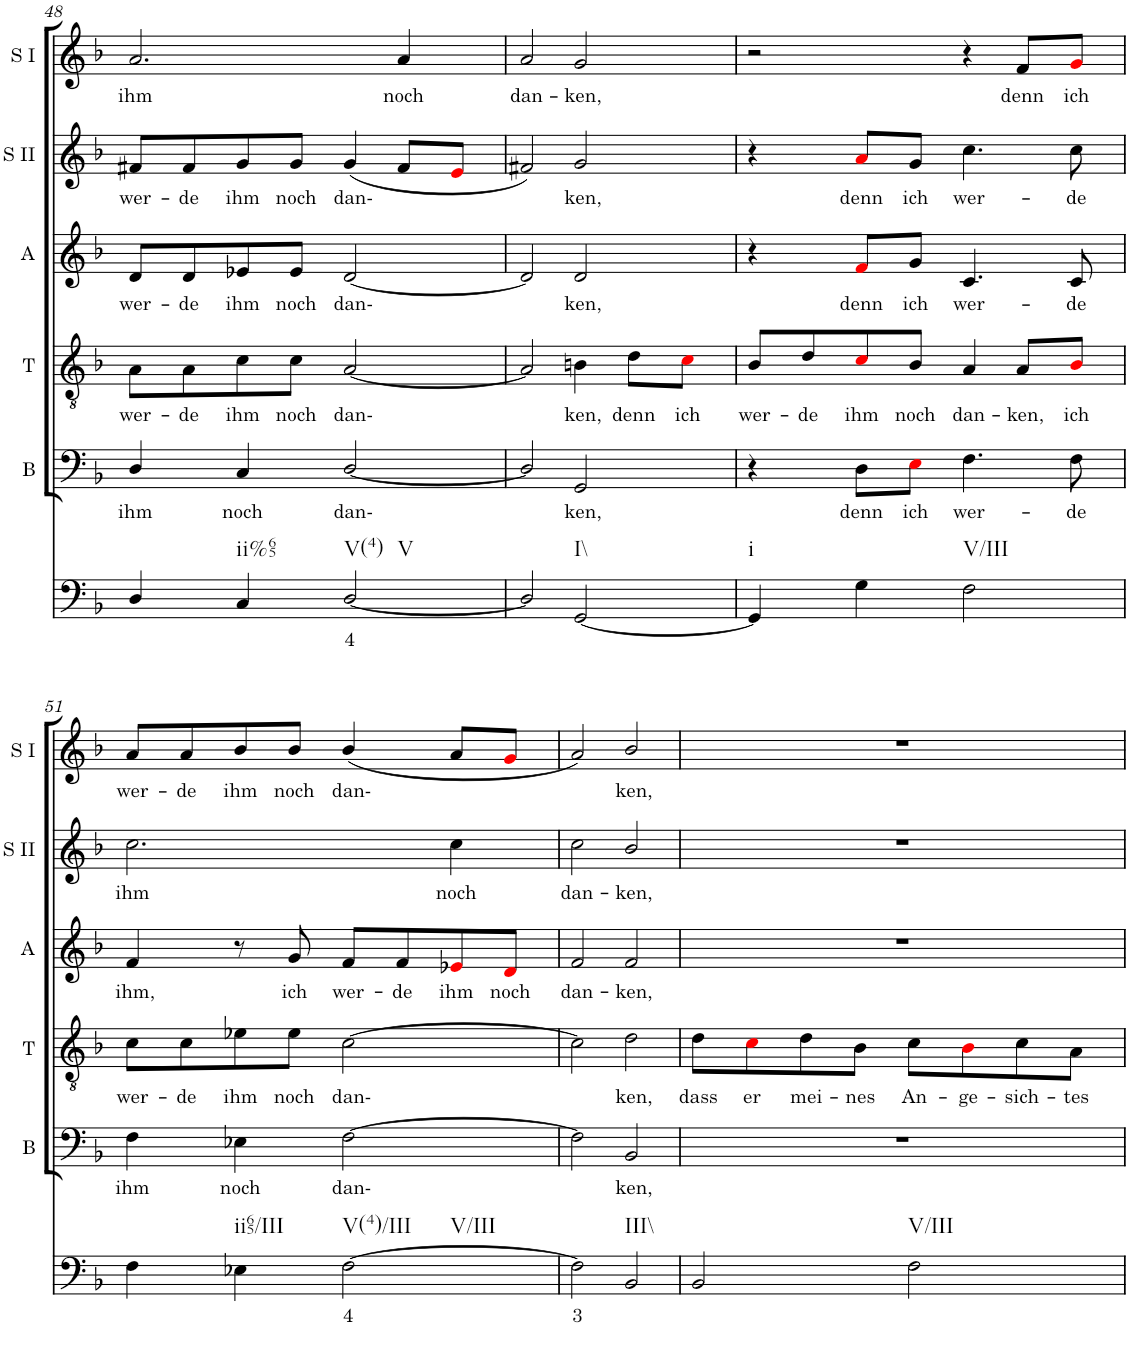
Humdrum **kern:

**kern	**text	**kern	**text	**kern	**text	**kern	**text	**kern	**text	**kern	**text
*part6	*part6	*part5	*part5	*part4	*part4	*part3	*part3	*part2	*part2	*part1	*part1
*staff6	*staff6	*staff5	*staff5	*staff4	*staff4	*staff3	*staff3	*staff2	*staff2	*staff1	*staff1
*I"Continuo	*	*I"Bass	*	*I"Tenor	*	*I"Alto	*	*I"Soprano II	*	*I"Soprano I	*
*	*	*I'B	*	*I'T	*	*I'A	*	*I'S II	*	*I'S I	*
!!LO:PB:g=z
*clefF4	*	*clefF4	*	*clefGv2	*	*clefG2	*	*clefG2	*	*clefG2	*
*k[b-]	*	*k[b-]	*	*k[b-]	*	*k[b-]	*	*k[b-]	*	*k[b-]	*
*M4/4	*	*M4/4	*	*M4/4	*	*M4/4	*	*M4/4	*	*M4/4	*
=48	=48	=48	=48	=48	=48	=48	=48	=48	=48	=48	=48
!	!	!	!LO:LY:b	!	!LO:LY:b	!	!LO:LY:b	!	!LO:LY:b	!	!LO:LY:b
4D/	.	4D/	ihm	8A\L	wer-	8d/L	wer-	8f#X/L	wer-	2.a/	ihm
!	!	!	!	!	!LO:LY:b	!	!LO:LY:b	!	!LO:LY:b	!	!
.	.	.	.	8A\	de	8d/	de	8f#/	de	.	.
!LO:TX:b:t=ii%65	!	!	!	!	!	!	!	!	!	!	!
!	!	!	!LO:LY:b	!	!LO:LY:b	!	!LO:LY:b	!	!LO:LY:b	!	!
4C/	.	4C/	noch	8c\	ihm	8e-X/	ihm	8g/	ihm	.	.
!	!	!	!	!	!LO:LY:b	!	!LO:LY:b	!	!LO:LY:b	!	!
.	.	.	.	8c\J	noch	8e-/J	noch	8g/J	noch	.	.
!LO:TX:b:t=V(4)	!	!	!	!	!	!	!	!	!	!	!
!LO:TX:b:t=V	!	!	!	!	!	!	!	!	!	!	!
!	!LO:LY:b	!	!LO:LY:b	!	!LO:LY:b	!	!LO:LY:b	!	!LO:LY:b	!	!
[2D/	4	[2D/	dan-	[2A/	dan-	[2d/	dan-	(4g/	dan-	.	.
!	!	!	!	!	!	!	!	!	!	!	!LO:LY:b
.	.	.	.	.	.	.	.	8f#/L	.	4a/	noch
.	.	.	.	.	.	.	.	8ei/J	.	.	.
=49	=49	=49	=49	=49	=49	=49	=49	=49	=49	=49	=49
!	!	!	!	!	!	!	!	!	!	!	!LO:LY:b
2D/]	.	2D/]	.	2A/]	.	2d/]	.	2f#X/)	.	2a/	dan-
!LO:TX:b:t=I\\	!	!	!	!	!	!	!	!	!	!	!
!	!	!	!LO:LY:b	!	!LO:LY:b	!	!LO:LY:b	!	!LO:LY:b	!	!LO:LY:b
[2GG/	.	2GG/	ken,	4Bn\	ken,	2d/	ken,	2g/	ken,	2g/	ken,
!	!	!	!	!	!LO:LY:b	!	!	!	!	!	!
.	.	.	.	8d\L	denn	.	.	.	.	.	.
!	!	!	!	!	!LO:LY:b	!	!	!	!	!	!
.	.	.	.	8ci\J	ich	.	.	.	.	.	.
=50	=50	=50	=50	=50	=50	=50	=50	=50	=50	=50	=50
!LO:TX:b:t=i	!	!	!	!	!	!	!	!	!	!	!
!	!	!	!	!	!LO:LY:b	!	!	!	!	!	!
4GG/]	.	4r	.	8B-/L	wer-	4r	.	4r	.	2r	.
!	!	!	!	!	!LO:LY:b	!	!	!	!	!	!
.	.	.	.	8d/	de	.	.	.	.	.	.
!	!	!	!LO:LY:b	!	!LO:LY:b	!	!LO:LY:b	!	!LO:LY:b	!	!
4G\	.	8D\L	denn	8ci/	ihm	8fi/L	denn	8ai/L	denn	.	.
!	!	!	!LO:LY:b	!	!LO:LY:b	!	!LO:LY:b	!	!LO:LY:b	!	!
.	.	8Ei\J	ich	8B-/J	noch	8g/J	ich	8g/J	ich	.	.
!LO:TX:b:t=V/III	!	!	!	!	!	!	!	!	!	!	!
!	!	!	!LO:LY:b	!	!LO:LY:b	!	!LO:LY:b	!	!LO:LY:b	!	!
2F\	.	4.F\	wer-	4A/	dan-	4.c/	wer-	4.cc\	wer-	4r	.
!	!	!	!	!	!LO:LY:b	!	!	!	!	!	!LO:LY:b
.	.	.	.	8A/L	ken,	.	.	.	.	8f/L	denn
!	!	!	!LO:LY:b	!	!LO:LY:b	!	!LO:LY:b	!	!LO:LY:b	!	!LO:LY:b
.	.	8F\	de	8B-i/J	ich	8c/	de	8cc\	de	8gi/J	ich
!!LO:LB:g=z
=51	=51	=51	=51	=51	=51	=51	=51	=51	=51	=51	=51
!	!	!	!LO:LY:b	!	!LO:LY:b	!	!LO:LY:b	!	!LO:LY:b	!	!LO:LY:b
4F\	.	4F\	ihm	8c\L	wer-	4f/	ihm,	2.cc\	ihm	8a/L	wer-
!	!	!	!	!	!LO:LY:b	!	!	!	!	!	!LO:LY:b
.	.	.	.	8c\	de	.	.	.	.	8a/	de
!LO:TX:b:t=ii65/III	!	!	!	!	!	!	!	!	!	!	!
!	!	!	!LO:LY:b	!	!LO:LY:b	!	!	!	!	!	!LO:LY:b
4E-X\	.	4E-X\	noch	8e-X\	ihm	8r	.	.	.	8b-/	ihm
!	!	!	!	!	!LO:LY:b	!	!LO:LY:b	!	!	!	!LO:LY:b
.	.	.	.	8e-\J	noch	8g/	ich	.	.	8b-/J	noch
!LO:TX:b:t=V(4)/III	!	!	!	!	!	!	!	!	!	!	!
!LO:TX:b:t=V/III	!	!	!	!	!	!	!	!	!	!	!
!	!LO:LY:b	!	!LO:LY:b	!	!LO:LY:b	!	!LO:LY:b	!	!	!	!LO:LY:b
[2F\	4	[2F\	dan-	[2c\	dan-	8f/L	wer-	.	.	(4b-/	dan-
!	!	!	!	!	!	!	!LO:LY:b	!	!	!	!
.	.	.	.	.	.	8f/	de	.	.	.	.
!	!	!	!	!	!	!	!LO:LY:b	!	!LO:LY:b	!	!
.	.	.	.	.	.	8e-Xi/	ihm	4cc\	noch	8a/L	.
!	!	!	!	!	!	!	!LO:LY:b	!	!	!	!
.	.	.	.	.	.	8di/J	noch	.	.	8gi/J	.
=52	=52	=52	=52	=52	=52	=52	=52	=52	=52	=52	=52
!	!LO:LY:b	!	!	!	!	!	!LO:LY:b	!	!LO:LY:b	!	!
2F\]	3	2F\]	.	2c\]	.	2f/	dan-	2cc\	dan-	2a/)	.
!LO:TX:b:t=III\\	!	!	!	!	!	!	!	!	!	!	!
!	!	!	!LO:LY:b	!	!LO:LY:b	!	!LO:LY:b	!	!LO:LY:b	!	!LO:LY:b
2BB-/	.	2BB-/	ken,	2d\	ken,	2f/	ken,	2b-/	ken,	2b-/	ken,
=53	=53	=53	=53	=53	=53	=53	=53	=53	=53	=53	=53
!	!	!	!	!	!LO:LY:b	!	!	!	!	!	!
2BB-/	.	1r	.	8d\L	dass	1r	.	1r	.	1r	.
!	!	!	!	!	!LO:LY:b	!	!	!	!	!	!
.	.	.	.	8ci\	er	.	.	.	.	.	.
!	!	!	!	!	!LO:LY:b	!	!	!	!	!	!
.	.	.	.	8d\	mei-	.	.	.	.	.	.
!	!	!	!	!	!LO:LY:b	!	!	!	!	!	!
.	.	.	.	8B-\J	nes	.	.	.	.	.	.
!LO:TX:b:t=V/III	!	!	!	!	!	!	!	!	!	!	!
!	!	!	!	!	!LO:LY:b	!	!	!	!	!	!
2F\	.	.	.	8c\L	An-	.	.	.	.	.	.
!	!	!	!	!	!LO:LY:b	!	!	!	!	!	!
.	.	.	.	8B-i\	ge-	.	.	.	.	.	.
!	!	!	!	!	!LO:LY:b	!	!	!	!	!	!
.	.	.	.	8c\	sich-	.	.	.	.	.	.
!	!	!	!	!	!LO:LY:b	!	!	!	!	!	!
.	.	.	.	8A\J	tes	.	.	.	.	.	.
=	=	=	=	=	=	=	=	=	=	=	=
*-	*-	*-	*-	*-	*-	*-	*-	*-	*-	*-	*-
